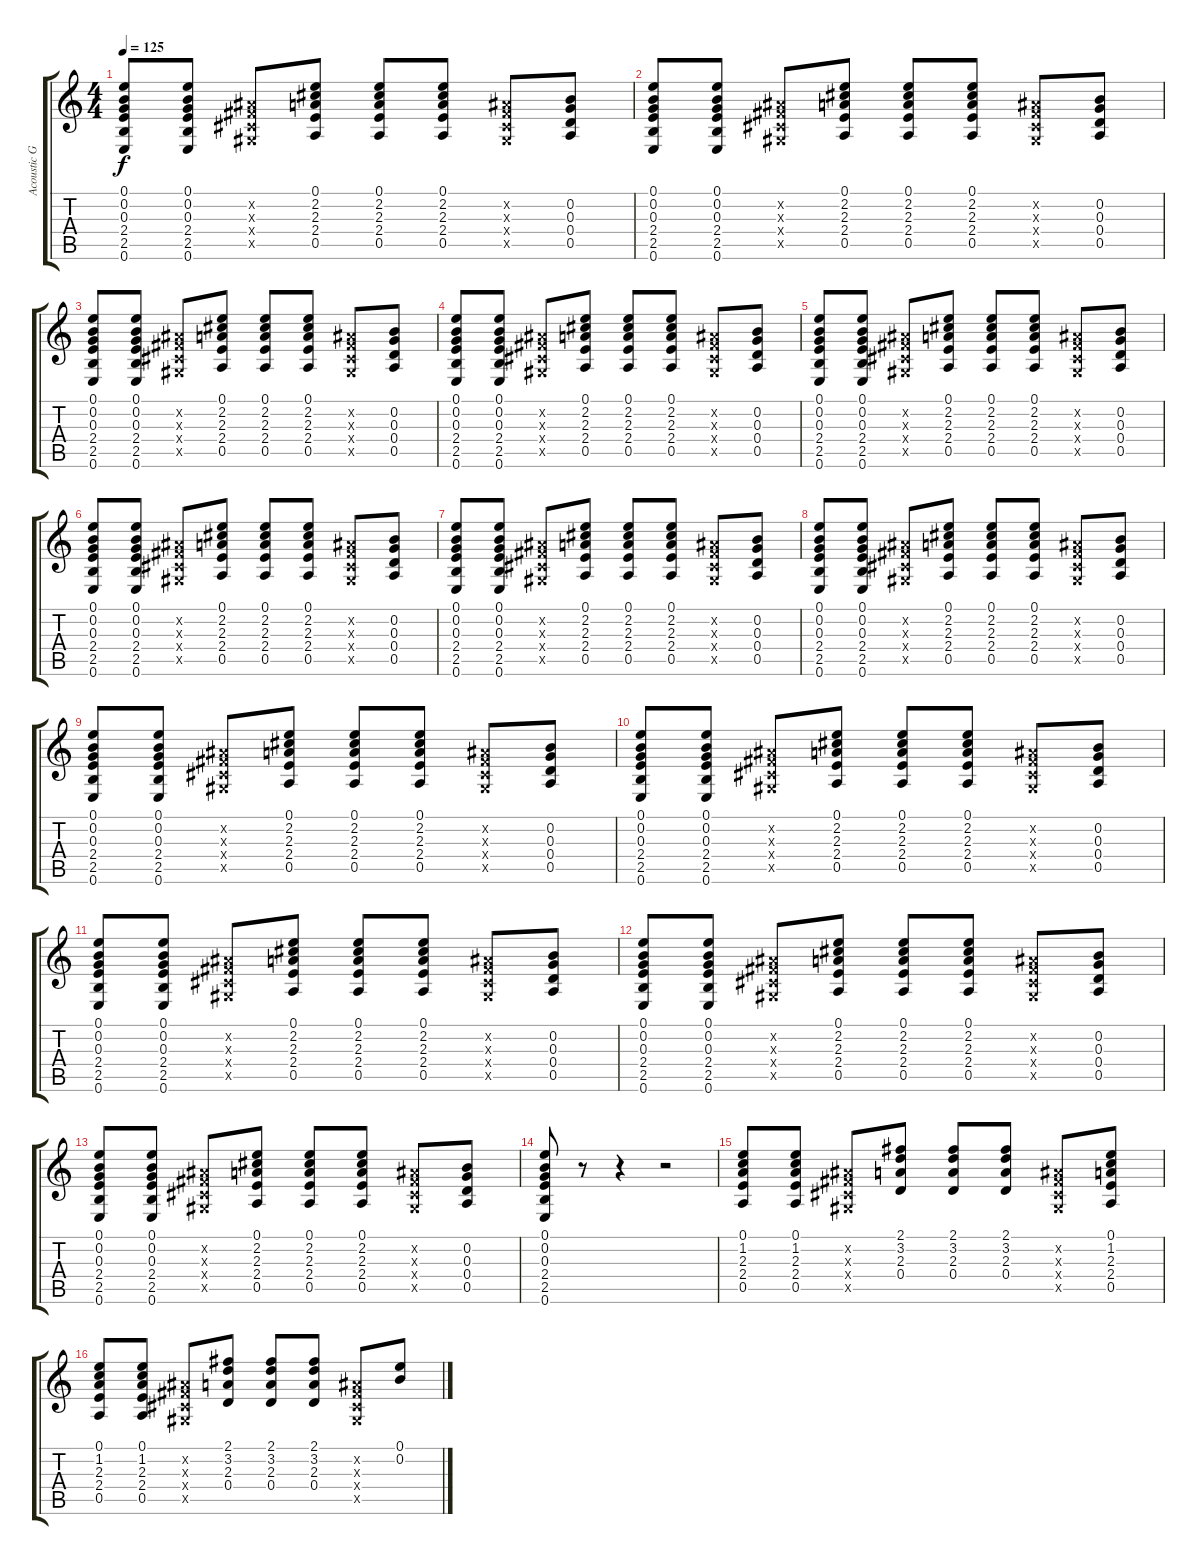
\track ("Acoustic Guitar" "Acoustic G") {instrument acousticguitarsteel}
\staff {score tabs}
\tuning (E4 B3 G3 D3 A2 E2) {hide}
\ts (4 4)
\tempo 125
\clef g2
\ks c
(0.1 0.2 0.3 2.4 2.5 0.6).8{dy f} (0.1 0.2 0.3 2.4 2.5 0.6).8 (-1.2{x} -1.3{x} -1.4{x} -1.5{x}).8 (0.1 2.2 2.3 2.4 0.5).8 (0.1 2.2 2.3 2.4 0.5).8 (0.1 2.2 2.3 2.4 0.5).8 (-1.2{x} -1.3{x} -1.4{x} -1.5{x}).8 (0.2 0.3 0.4 0.5).8 |
(0.1 0.2 0.3 2.4 2.5 0.6).8 (0.1 0.2 0.3 2.4 2.5 0.6).8 (-1.2{x} -1.3{x} -1.4{x} -1.5{x}).8 (0.1 2.2 2.3 2.4 0.5).8 (0.1 2.2 2.3 2.4 0.5).8 (0.1 2.2 2.3 2.4 0.5).8 (-1.2{x} -1.3{x} -1.4{x} -1.5{x}).8 (0.2 0.3 0.4 0.5).8 |
(0.1 0.2 0.3 2.4 2.5 0.6).8 (0.1 0.2 0.3 2.4 2.5 0.6).8 (-1.2{x} -1.3{x} -1.4{x} -1.5{x}).8 (0.1 2.2 2.3 2.4 0.5).8 (0.1 2.2 2.3 2.4 0.5).8 (0.1 2.2 2.3 2.4 0.5).8 (-1.2{x} -1.3{x} -1.4{x} -1.5{x}).8 (0.2 0.3 0.4 0.5).8 |
(0.1 0.2 0.3 2.4 2.5 0.6).8 (0.1 0.2 0.3 2.4 2.5 0.6).8 (-1.2{x} -1.3{x} -1.4{x} -1.5{x}).8 (0.1 2.2 2.3 2.4 0.5).8 (0.1 2.2 2.3 2.4 0.5).8 (0.1 2.2 2.3 2.4 0.5).8 (-1.2{x} -1.3{x} -1.4{x} -1.5{x}).8 (0.2 0.3 0.4 0.5).8 |
(0.1 0.2 0.3 2.4 2.5 0.6).8 (0.1 0.2 0.3 2.4 2.5 0.6).8 (-1.2{x} -1.3{x} -1.4{x} -1.5{x}).8 (0.1 2.2 2.3 2.4 0.5).8 (0.1 2.2 2.3 2.4 0.5).8 (0.1 2.2 2.3 2.4 0.5).8 (-1.2{x} -1.3{x} -1.4{x} -1.5{x}).8 (0.2 0.3 0.4 0.5).8 |
(0.1 0.2 0.3 2.4 2.5 0.6).8 (0.1 0.2 0.3 2.4 2.5 0.6).8 (-1.2{x} -1.3{x} -1.4{x} -1.5{x}).8 (0.1 2.2 2.3 2.4 0.5).8 (0.1 2.2 2.3 2.4 0.5).8 (0.1 2.2 2.3 2.4 0.5).8 (-1.2{x} -1.3{x} -1.4{x} -1.5{x}).8 (0.2 0.3 0.4 0.5).8 |
(0.1 0.2 0.3 2.4 2.5 0.6).8 (0.1 0.2 0.3 2.4 2.5 0.6).8 (-1.2{x} -1.3{x} -1.4{x} -1.5{x}).8 (0.1 2.2 2.3 2.4 0.5).8 (0.1 2.2 2.3 2.4 0.5).8 (0.1 2.2 2.3 2.4 0.5).8 (-1.2{x} -1.3{x} -1.4{x} -1.5{x}).8 (0.2 0.3 0.4 0.5).8 |
(0.1 0.2 0.3 2.4 2.5 0.6).8 (0.1 0.2 0.3 2.4 2.5 0.6).8 (-1.2{x} -1.3{x} -1.4{x} -1.5{x}).8 (0.1 2.2 2.3 2.4 0.5).8 (0.1 2.2 2.3 2.4 0.5).8 (0.1 2.2 2.3 2.4 0.5).8 (-1.2{x} -1.3{x} -1.4{x} -1.5{x}).8 (0.2 0.3 0.4 0.5).8 |
(0.1 0.2 0.3 2.4 2.5 0.6).8 (0.1 0.2 0.3 2.4 2.5 0.6).8 (-1.2{x} -1.3{x} -1.4{x} -1.5{x}).8 (0.1 2.2 2.3 2.4 0.5).8 (0.1 2.2 2.3 2.4 0.5).8 (0.1 2.2 2.3 2.4 0.5).8 (-1.2{x} -1.3{x} -1.4{x} -1.5{x}).8 (0.2 0.3 0.4 0.5).8 |
(0.1 0.2 0.3 2.4 2.5 0.6).8 (0.1 0.2 0.3 2.4 2.5 0.6).8 (-1.2{x} -1.3{x} -1.4{x} -1.5{x}).8 (0.1 2.2 2.3 2.4 0.5).8 (0.1 2.2 2.3 2.4 0.5).8 (0.1 2.2 2.3 2.4 0.5).8 (-1.2{x} -1.3{x} -1.4{x} -1.5{x}).8 (0.2 0.3 0.4 0.5).8 |
(0.1 0.2 0.3 2.4 2.5 0.6).8 (0.1 0.2 0.3 2.4 2.5 0.6).8 (-1.2{x} -1.3{x} -1.4{x} -1.5{x}).8 (0.1 2.2 2.3 2.4 0.5).8 (0.1 2.2 2.3 2.4 0.5).8 (0.1 2.2 2.3 2.4 0.5).8 (-1.2{x} -1.3{x} -1.4{x} -1.5{x}).8 (0.2 0.3 0.4 0.5).8 |
(0.1 0.2 0.3 2.4 2.5 0.6).8 (0.1 0.2 0.3 2.4 2.5 0.6).8 (-1.2{x} -1.3{x} -1.4{x} -1.5{x}).8 (0.1 2.2 2.3 2.4 0.5).8 (0.1 2.2 2.3 2.4 0.5).8 (0.1 2.2 2.3 2.4 0.5).8 (-1.2{x} -1.3{x} -1.4{x} -1.5{x}).8 (0.2 0.3 0.4 0.5).8 |
(0.1 0.2 0.3 2.4 2.5 0.6).8 (0.1 0.2 0.3 2.4 2.5 0.6).8 (-1.2{x} -1.3{x} -1.4{x} -1.5{x}).8 (0.1 2.2 2.3 2.4 0.5).8 (0.1 2.2 2.3 2.4 0.5).8 (0.1 2.2 2.3 2.4 0.5).8 (-1.2{x} -1.3{x} -1.4{x} -1.5{x}).8 (0.2 0.3 0.4 0.5).8 |
(0.1 0.2 0.3 2.4 2.5 0.6).8 r.8 r.4 r.2 |
(0.1 1.2 2.3 2.4 0.5).8 (0.1 1.2 2.3 2.4 0.5).8 (-1.2{x} -1.3{x} -1.4{x} -1.5{x}).8 (2.1 3.2 2.3 0.4).8 (2.1 3.2 2.3 0.4).8 (2.1 3.2 2.3 0.4).8 (-1.2{x} -1.3{x} -1.4{x} -1.5{x}).8 (0.1 1.2 2.3 2.4 0.5).8 |
(0.1 1.2 2.3 2.4 0.5).8 (0.1 1.2 2.3 2.4 0.5).8 (-1.2{x} -1.3{x} -1.4{x} -1.5{x}).8 (2.1 3.2 2.3 0.4).8 (2.1 3.2 2.3 0.4).8 (2.1 3.2 2.3 0.4).8 (-1.2{x} -1.3{x} -1.4{x} -1.5{x}).8 (0.1 0.2).8
